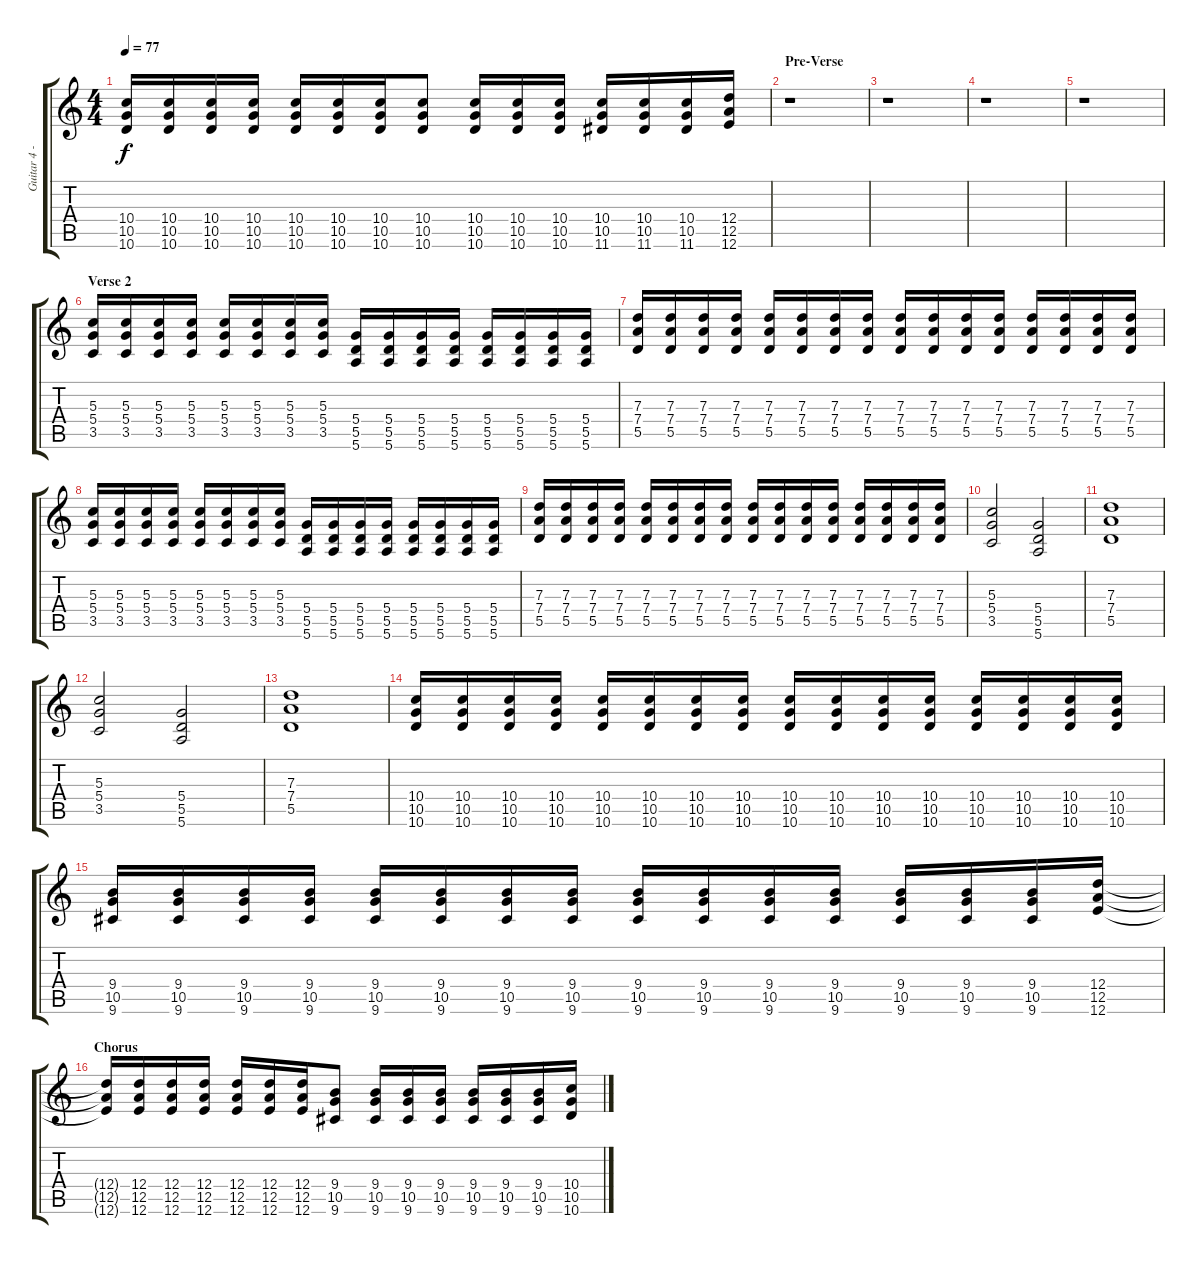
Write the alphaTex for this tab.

\track ("Guitar 4 - Mike Lewis" "Guitar 4 -") {instrument distortionguitar}
\staff {score tabs}
\tuning (E4 B3 G3 D3 A2 E2) {hide}
\ts (4 4)
\tempo 77
\clef g2
\ks c
(10.4{t} 10.5{t} 10.6{t}).16{dy f} (10.4 10.5 10.6).16 (10.4 10.5 10.6).16 (10.4 10.5 10.6).16 (10.4 10.5 10.6).16 (10.4 10.5 10.6).16 (10.4 10.5 10.6).16 (10.4 10.5 10.6).8 (10.4 10.5 10.6).16 (10.4 10.5 10.6).16 (10.4 10.5 10.6).16 (10.4 10.5 11.6).16 (10.4 10.5 11.6).16 (10.4 10.5 11.6).16 (12.4 12.5 12.6).16 |
\section ("" "Pre-Verse")
r.1 |
r.1 |
r.1 |
r.1 |
\section ("" "Verse 2")
(5.3 5.4 3.5).16 (5.3 5.4 3.5).16 (5.3 5.4 3.5).16 (5.3 5.4 3.5).16 (5.3 5.4 3.5).16 (5.3 5.4 3.5).16 (5.3 5.4 3.5).16 (5.3 5.4 3.5).16 (5.4 5.5 5.6).16 (5.4 5.5 5.6).16 (5.4 5.5 5.6).16 (5.4 5.5 5.6).16 (5.4 5.5 5.6).16 (5.4 5.5 5.6).16 (5.4 5.5 5.6).16 (5.4 5.5 5.6).16 |
(7.3 7.4 5.5).16 (7.3 7.4 5.5).16 (7.3 7.4 5.5).16 (7.3 7.4 5.5).16 (7.3 7.4 5.5).16 (7.3 7.4 5.5).16 (7.3 7.4 5.5).16 (7.3 7.4 5.5).16 (7.3 7.4 5.5).16 (7.3 7.4 5.5).16 (7.3 7.4 5.5).16 (7.3 7.4 5.5).16 (7.3 7.4 5.5).16 (7.3 7.4 5.5).16 (7.3 7.4 5.5).16 (7.3 7.4 5.5).16 |
(5.3 5.4 3.5).16 (5.3 5.4 3.5).16 (5.3 5.4 3.5).16 (5.3 5.4 3.5).16 (5.3 5.4 3.5).16 (5.3 5.4 3.5).16 (5.3 5.4 3.5).16 (5.3 5.4 3.5).16 (5.4 5.5 5.6).16 (5.4 5.5 5.6).16 (5.4 5.5 5.6).16 (5.4 5.5 5.6).16 (5.4 5.5 5.6).16 (5.4 5.5 5.6).16 (5.4 5.5 5.6).16 (5.4 5.5 5.6).16 |
(7.3 7.4 5.5).16 (7.3 7.4 5.5).16 (7.3 7.4 5.5).16 (7.3 7.4 5.5).16 (7.3 7.4 5.5).16 (7.3 7.4 5.5).16 (7.3 7.4 5.5).16 (7.3 7.4 5.5).16 (7.3 7.4 5.5).16 (7.3 7.4 5.5).16 (7.3 7.4 5.5).16 (7.3 7.4 5.5).16 (7.3 7.4 5.5).16 (7.3 7.4 5.5).16 (7.3 7.4 5.5).16 (7.3 7.4 5.5).16 |
(5.3 5.4 3.5).2 (5.4 5.5 5.6).2 |
(7.3 7.4 5.5).1 |
(5.3 5.4 3.5).2 (5.4 5.5 5.6).2 |
(7.3 7.4 5.5).1 |
(10.4 10.5 10.6).16 (10.4 10.5 10.6).16 (10.4 10.5 10.6).16 (10.4 10.5 10.6).16 (10.4 10.5 10.6).16 (10.4 10.5 10.6).16 (10.4 10.5 10.6).16 (10.4 10.5 10.6).16 (10.4 10.5 10.6).16 (10.4 10.5 10.6).16 (10.4 10.5 10.6).16 (10.4 10.5 10.6).16 (10.4 10.5 10.6).16 (10.4 10.5 10.6).16 (10.4 10.5 10.6).16 (10.4 10.5 10.6).16 |
(9.4 10.5 9.6).16 (9.4 10.5 9.6).16 (9.4 10.5 9.6).16 (9.4 10.5 9.6).16 (9.4 10.5 9.6).16 (9.4 10.5 9.6).16 (9.4 10.5 9.6).16 (9.4 10.5 9.6).16 (9.4 10.5 9.6).16 (9.4 10.5 9.6).16 (9.4 10.5 9.6).16 (9.4 10.5 9.6).16 (9.4 10.5 9.6).16 (9.4 10.5 9.6).16 (9.4 10.5 9.6).16 (12.4 12.5 12.6).16 |
\section ("" "Chorus")
(12.4{t} 12.5{t} 12.6{t}).16 (12.4 12.5 12.6).16 (12.4 12.5 12.6).16 (12.4 12.5 12.6).16 (12.4 12.5 12.6).16 (12.4 12.5 12.6).16 (12.4 12.5 12.6).16 (9.4 10.5 9.6).8 (9.4 10.5 9.6).16 (9.4 10.5 9.6).16 (9.4 10.5 9.6).16 (9.4 10.5 9.6).16 (9.4 10.5 9.6).16 (9.4 10.5 9.6).16 (10.4 10.5 10.6).16
